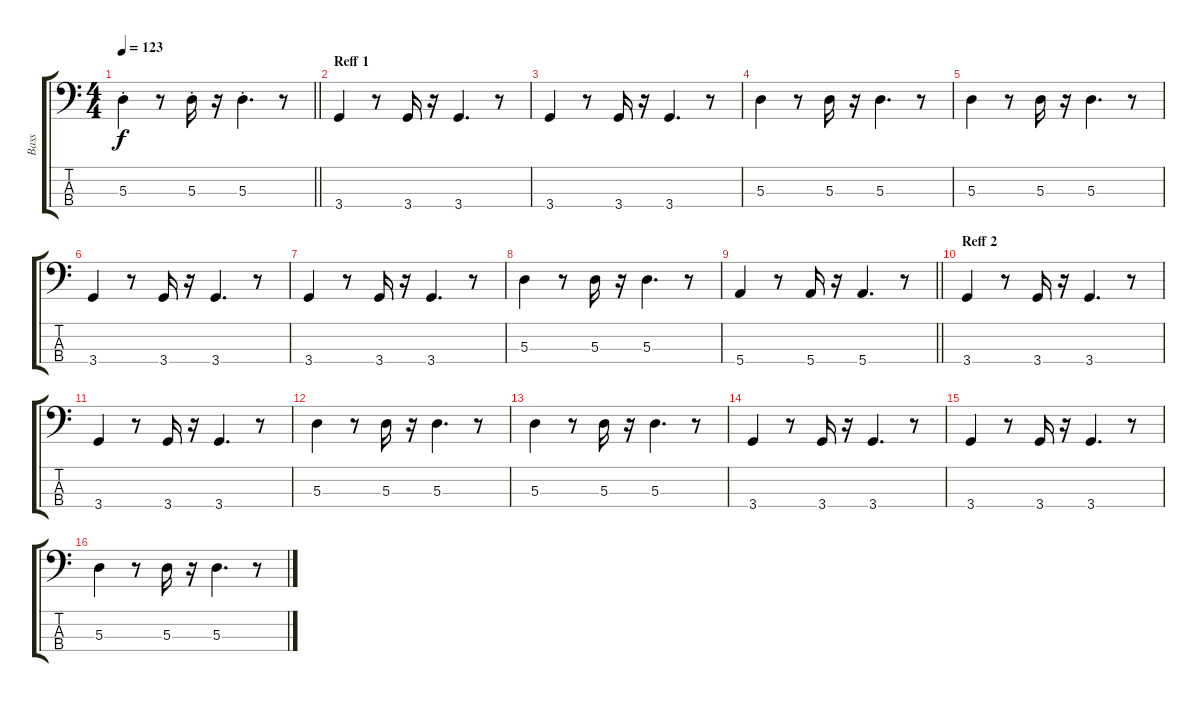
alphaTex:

\track ("Bass" "Bass") {instrument electricbassfinger}
\staff {score tabs}
\tuning (G2 D2 A1 E1) {hide}
\ts (4 4)
\tempo 123
\clef f4
\barLineRight lightlight
\ks c
5.3{st}.4{dy f} r.8 5.3{st}.16 r.16 5.3{st}.4{d} r.8 |
\section ("" "Reff 1")
3.4.4 r.8 3.4.16 r.16 3.4.4{d} r.8 |
3.4.4 r.8 3.4.16 r.16 3.4.4{d} r.8 |
5.3.4 r.8 5.3.16 r.16 5.3.4{d} r.8 |
5.3.4 r.8 5.3.16 r.16 5.3.4{d} r.8 |
3.4.4 r.8 3.4.16 r.16 3.4.4{d} r.8 |
3.4.4 r.8 3.4.16 r.16 3.4.4{d} r.8 |
5.3.4 r.8 5.3.16 r.16 5.3.4{d} r.8 |
\barLineRight lightlight
5.4.4 r.8 5.4.16 r.16 5.4.4{d} r.8 |
\section ("" "Reff 2")
3.4.4 r.8 3.4.16 r.16 3.4.4{d} r.8 |
3.4.4 r.8 3.4.16 r.16 3.4.4{d} r.8 |
5.3.4 r.8 5.3.16 r.16 5.3.4{d} r.8 |
5.3.4 r.8 5.3.16 r.16 5.3.4{d} r.8 |
3.4.4 r.8 3.4.16 r.16 3.4.4{d} r.8 |
3.4.4 r.8 3.4.16 r.16 3.4.4{d} r.8 |
5.3.4 r.8 5.3.16 r.16 5.3.4{d} r.8
